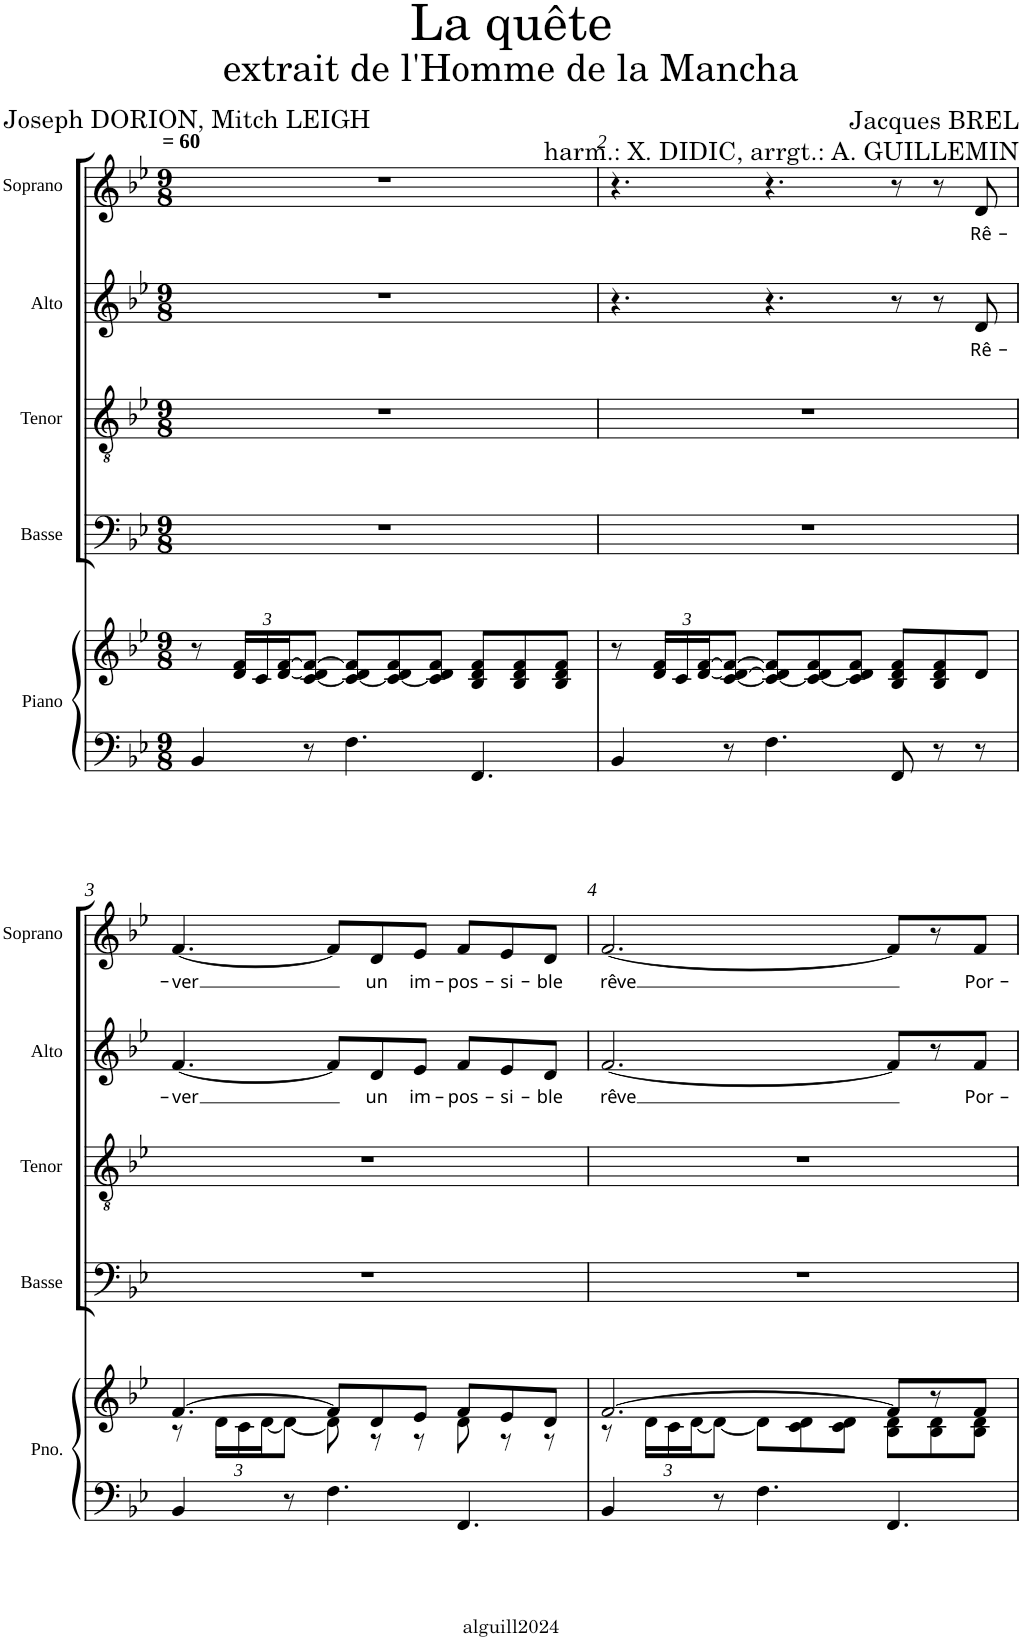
**kern	**kern	**kern	**kern	**kern	**text	**kern	**text
*part5	*part5	*part4	*part3	*part2	*part2	*part1	*part1
*staff6	*staff5	*staff4	*staff3	*staff2	*staff2	*staff1	*staff1
*I"Piano	*	*I"Basse	*I"Tenor	*I"Alto	*	*I"Soprano	*
*I'Pno.	*	*I'Basse	*I'Tenor	*I'Alto	*	*I'Soprano	*
*clefF4	*clefG2	*clefF4	*clefGv2	*clefG2	*	*clefG2	*
*k[b-e-]	*k[b-e-]	*k[b-e-]	*k[b-e-]	*k[b-e-]	*	*k[b-e-]	*
*B-:	*B-:	*B-:	*B-:	*B-:	*	*B-:	*
*M9/8	*M9/8	*M9/8	*M9/8	*M9/8	*	*M9/8	*
=1	=1	=1	=1	=1	=1	=1	=1
!	!	!	!	!	!	!LO:TX:a:B:t== 60	!
4BB-/	8r	8%9r	8%9r	8%9r	.	8%9r	.
*	*Xbrackettup	*	*	*	*	*	*
.	24d/ 24f/LL	.	.	.	.	.	.
.	24c/	.	.	.	.	.	.
.	[24d/ [24f/J	.	.	.	.	.	.
8r	[8c/ 8d/] 8f/_J	.	.	.	.	.	.
4.F\	8c/_ 8d/ 8f/]L	.	.	.	.	.	.
.	8c/_ 8d/ 8f/	.	.	.	.	.	.
.	8c/] 8d/ 8f/J	.	.	.	.	.	.
4.FF/	8B-/ 8d/ 8f/L	.	.	.	.	.	.
.	8B-/ 8d/ 8f/	.	.	.	.	.	.
.	8B-/ 8d/ 8f/J	.	.	.	.	.	.
=2	=2	=2	=2	=2	=2	=2	=2
4BB-/	8r	8%9r	8%9r	4.r	.	4.r	.
.	24d/ 24f/LL	.	.	.	.	.	.
.	24c/	.	.	.	.	.	.
.	[24d/ [24f/J	.	.	.	.	.	.
8r	[8c/ 8d/_ 8f/_J	.	.	.	.	.	.
4.F\	8c/_ 8d/] 8f/]L	.	.	4.r	.	4.r	.
.	8c/_ 8d/ 8f/	.	.	.	.	.	.
.	8c/] 8d/ 8f/J	.	.	.	.	.	.
8FF/	8B-/ 8d/ 8f/L	.	.	8r	.	8r	.
8r	8B-/ 8d/ 8f/	.	.	8r	.	8r	.
!	!	!	!	!	!LO:LY:b	!	!LO:LY:b
8r	8d/J	.	.	8d/	Rê-	8d/	Rê-
!!LO:LB:g=z
=3	=3	=3	=3	=3	=3	=3	=3
*	*^	*	*	*	*	*	*
!	!	!	!	!	!	!LO:LY:b	!	!LO:LY:b
4BB-/	[>4.f/	8r	8%9r	8%9r	[4.f/	-ver	[4.f/	-ver
.	.	24d\LL	.	.	.	.	.	.
.	.	24c\	.	.	.	.	.	.
.	.	[<24d\J	.	.	.	.	.	.
8r	.	8d\J_	.	.	.	.	.	.
4.F\	8f/L]	8d\]	.	.	8f/L]	.	8f/L]	.
!	!	!	!	!	!	!LO:LY:b	!	!LO:LY:b
.	8d/	8r	.	.	8d/	un	8d/	un
!	!	!	!	!	!	!LO:LY:b	!	!LO:LY:b
.	8e-/J	8r	.	.	8e-/J	im-	8e-/J	im-
!	!	!	!	!	!	!LO:LY:b	!	!LO:LY:b
4.FF/	8f/L	8d\	.	.	8f/L	-pos-	8f/L	-pos-
!	!	!	!	!	!	!LO:LY:b	!	!LO:LY:b
.	8e-/	8r	.	.	8e-/	-si-	8e-/	-si-
!	!	!	!	!	!	!LO:LY:b	!	!LO:LY:b
.	8d/J	8r	.	.	8d/J	-ble	8d/J	-ble
=4	=4	=4	=4	=4	=4	=4	=4	=4
!	!	!	!	!	!	!LO:LY:b	!	!LO:LY:b
4BB-/	[>2.f/	8r	8%9r	8%9r	[2.f/	rêve	[2.f/	rêve
.	.	24d\LL	.	.	.	.	.	.
.	.	24c\	.	.	.	.	.	.
.	.	[<24d\J	.	.	.	.	.	.
8r	.	8d\J_	.	.	.	.	.	.
4.F\	.	8d\L]	.	.	.	.	.	.
.	.	8c\ 8d\	.	.	.	.	.	.
.	.	8c\ 8d\J	.	.	.	.	.	.
4.FF/	8f/L]	8B-\ 8d\L	.	.	8f/L]	.	8f/L]	.
.	8r	8B-\ 8d\	.	.	8r	.	8r	.
!	!	!	!	!	!	!LO:LY:b	!	!LO:LY:b
.	8f/J	8B-\ 8d\J	.	.	8f/J	Por-	8f/J	Por-
*	*v	*v	*	*	*	*	*	*
=	=	=	=	=	=	=	=
*-	*-	*-	*-	*-	*-	*-	*-
